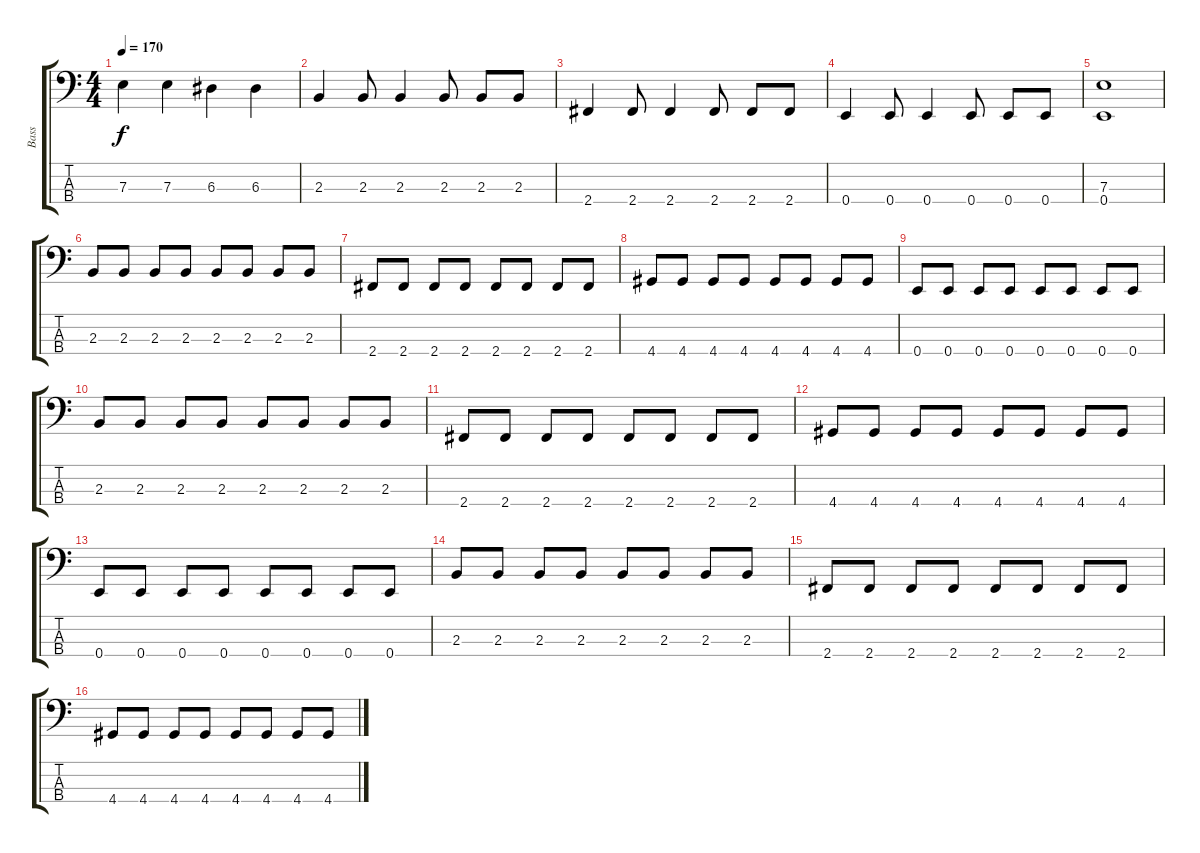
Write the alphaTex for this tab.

\track ("Bass" "Bass") {instrument electricbasspick}
\staff {score tabs}
\tuning (G2 D2 A1 E1) {hide}
\ts (4 4)
\tempo 170
\clef f4
\ks c
7.3.4{dy f} 7.3.4 6.3.4 6.3.4 |
2.3.4 2.3.8 2.3.4 2.3.8 2.3.8 2.3.8 |
2.4.4 2.4.8 2.4.4 2.4.8 2.4.8 2.4.8 |
0.4.4 0.4.8 0.4.4 0.4.8 0.4.8 0.4.8 |
(7.3 0.4).1 |
2.3.8 2.3.8 2.3.8 2.3.8 2.3.8 2.3.8 2.3.8 2.3.8 |
2.4.8 2.4.8 2.4.8 2.4.8 2.4.8 2.4.8 2.4.8 2.4.8 |
4.4.8 4.4.8 4.4.8 4.4.8 4.4.8 4.4.8 4.4.8 4.4.8 |
0.4.8 0.4.8 0.4.8 0.4.8 0.4.8 0.4.8 0.4.8 0.4.8 |
2.3.8 2.3.8 2.3.8 2.3.8 2.3.8 2.3.8 2.3.8 2.3.8 |
2.4.8 2.4.8 2.4.8 2.4.8 2.4.8 2.4.8 2.4.8 2.4.8 |
4.4.8 4.4.8 4.4.8 4.4.8 4.4.8 4.4.8 4.4.8 4.4.8 |
0.4.8 0.4.8 0.4.8 0.4.8 0.4.8 0.4.8 0.4.8 0.4.8 |
2.3.8 2.3.8 2.3.8 2.3.8 2.3.8 2.3.8 2.3.8 2.3.8 |
2.4.8 2.4.8 2.4.8 2.4.8 2.4.8 2.4.8 2.4.8 2.4.8 |
4.4.8 4.4.8 4.4.8 4.4.8 4.4.8 4.4.8 4.4.8 4.4.8
